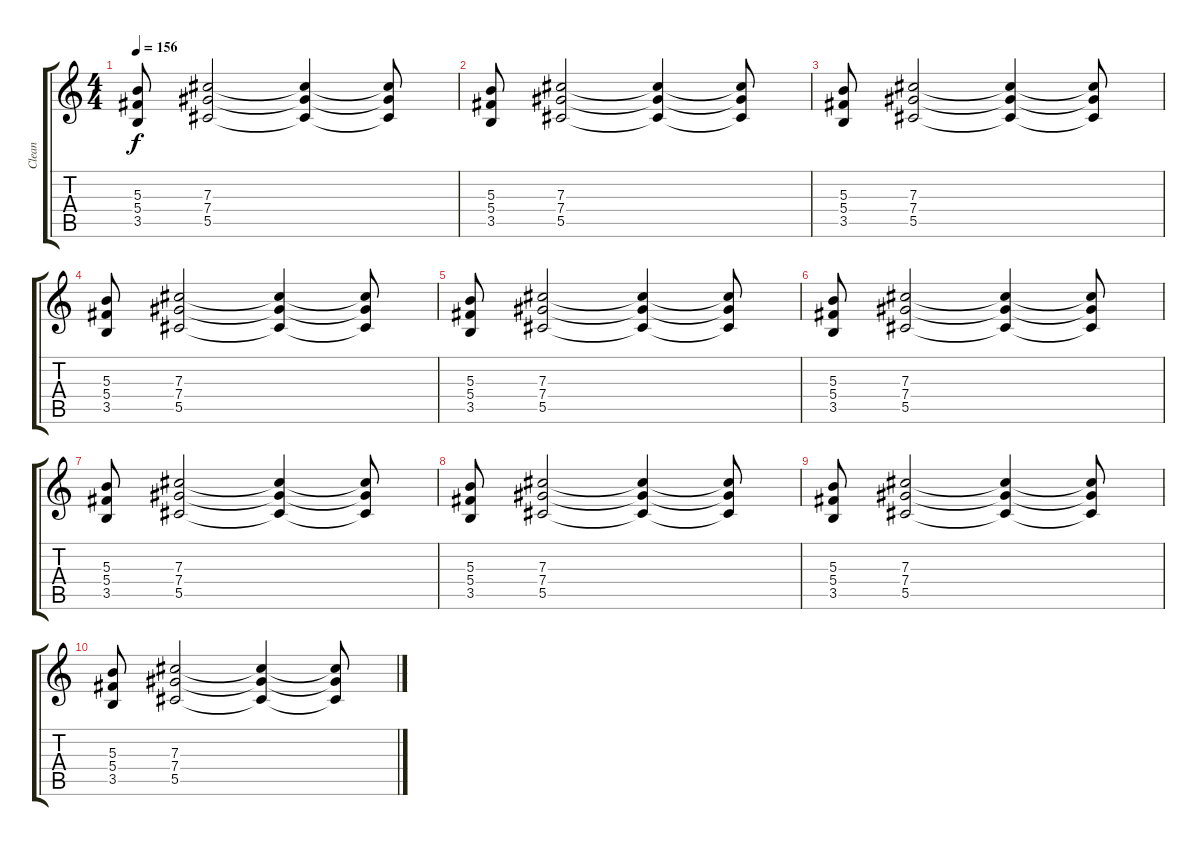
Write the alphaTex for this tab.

\track ("Clean" "Clean") {instrument electricguitarclean}
\staff {score tabs}
\tuning (Eb4 Bb3 Gb3 Db3 Ab2 Eb2) {hide}
\ts (4 4)
\tempo 156
\clef g2
\ks c
(5.3 5.4 3.5).8{dy f} (7.3 7.4 5.5).2 (7.3{t} 7.4{t} 5.5{t}).4 (7.3{t} 7.4{t} 5.5{t}).8 |
(5.3 5.4 3.5).8 (7.3 7.4 5.5).2 (7.3{t} 7.4{t} 5.5{t}).4 (7.3{t} 7.4{t} 5.5{t}).8 |
(5.3 5.4 3.5).8 (7.3 7.4 5.5).2 (7.3{t} 7.4{t} 5.5{t}).4 (7.3{t} 7.4{t} 5.5{t}).8 |
(5.3 5.4 3.5).8 (7.3 7.4 5.5).2 (7.3{t} 7.4{t} 5.5{t}).4 (7.3{t} 7.4{t} 5.5{t}).8 |
(5.3 5.4 3.5).8 (7.3 7.4 5.5).2 (7.3{t} 7.4{t} 5.5{t}).4 (7.3{t} 7.4{t} 5.5{t}).8 |
(5.3 5.4 3.5).8 (7.3 7.4 5.5).2 (7.3{t} 7.4{t} 5.5{t}).4 (7.3{t} 7.4{t} 5.5{t}).8 |
(5.3 5.4 3.5).8 (7.3 7.4 5.5).2 (7.3{t} 7.4{t} 5.5{t}).4 (7.3{t} 7.4{t} 5.5{t}).8 |
(5.3 5.4 3.5).8 (7.3 7.4 5.5).2 (7.3{t} 7.4{t} 5.5{t}).4 (7.3{t} 7.4{t} 5.5{t}).8 |
(5.3 5.4 3.5).8 (7.3 7.4 5.5).2 (7.3{t} 7.4{t} 5.5{t}).4 (7.3{t} 7.4{t} 5.5{t}).8 |
(5.3 5.4 3.5).8 (7.3 7.4 5.5).2 (7.3{t} 7.4{t} 5.5{t}).4 (7.3{t} 7.4{t} 5.5{t}).8
